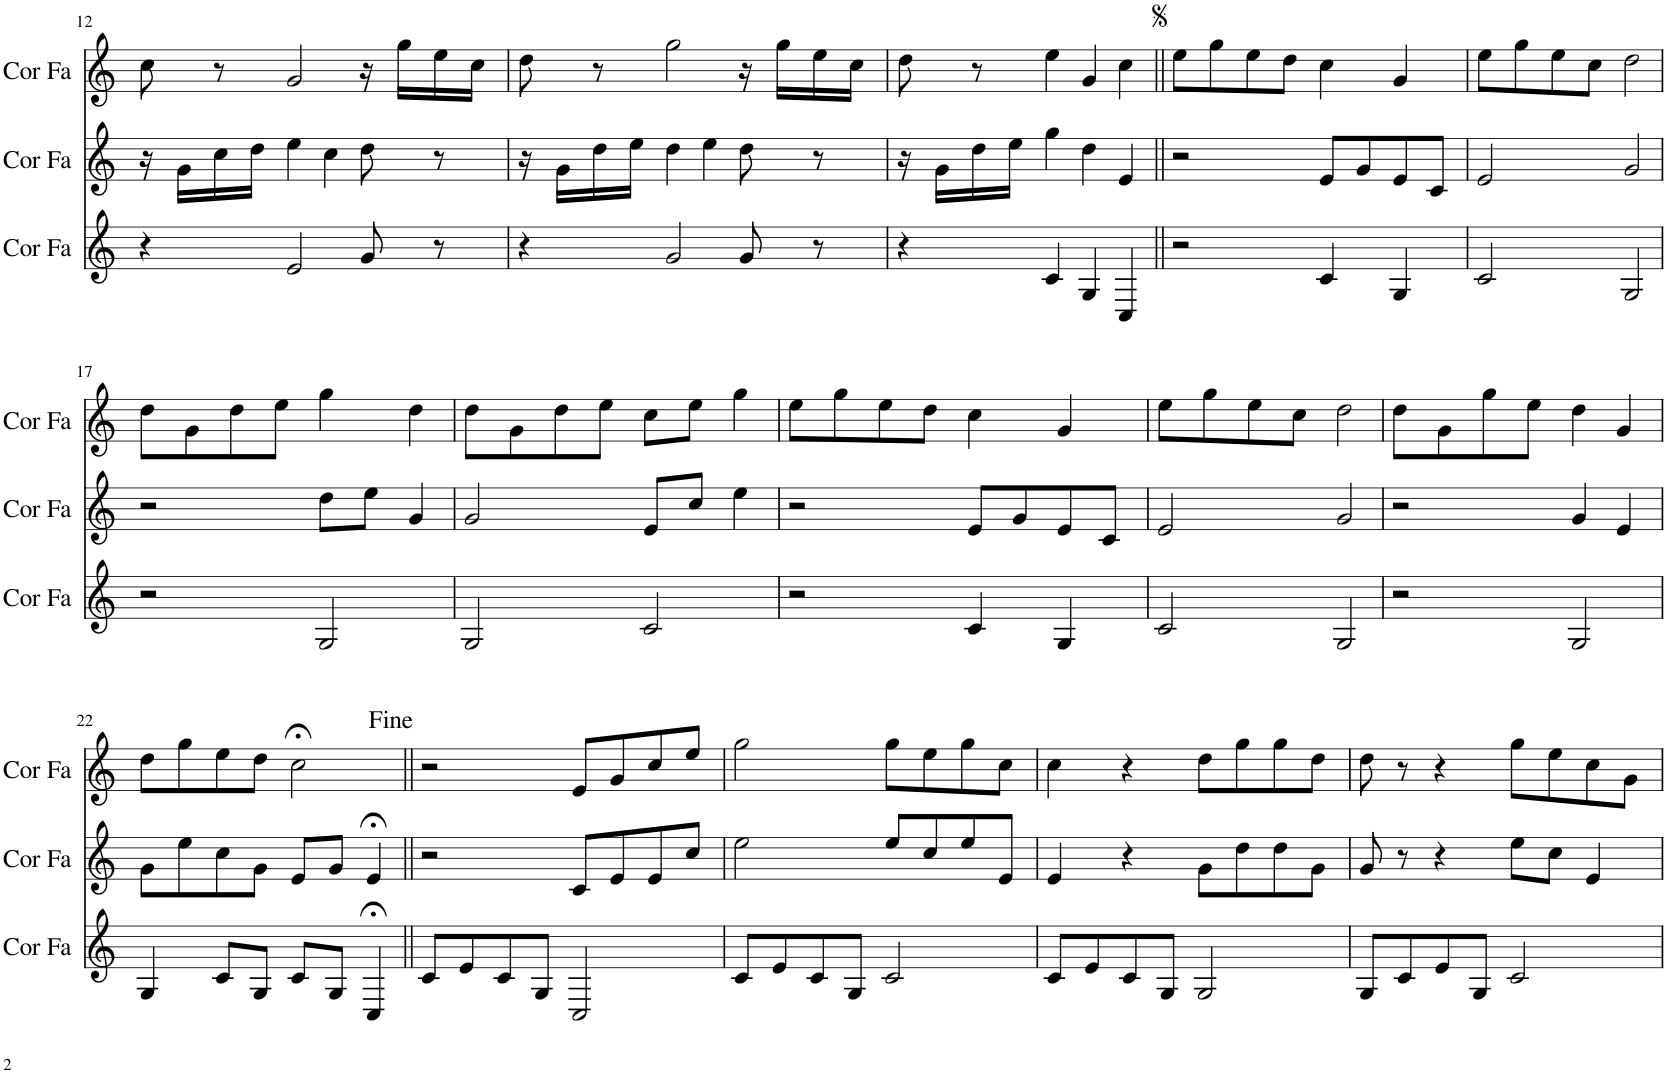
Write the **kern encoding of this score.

**kern	**kern	**kern
*part3	*part2	*part1
*staff3	*staff2	*staff1
*I"Cor en Fa	*I"Cor en Fa	*I"Cor en Fa
*I'Cor Fa	*I'Cor Fa	*I'Cor Fa
!!LO:PB:g=z
*clefG2	*clefG2	*clefG2
*Trd4c7	*Trd4c7	*Trd4c7
*k[]	*k[]	*k[]
*M4/4	*M4/4	*M4/4
=12	=12	=12
4r	16r	8cc\
.	16g\LL	.
.	16cc\	8r
.	16dd\JJ	.
2e/	4ee\	2g/
.	4cc\	.
8g/	8dd\	16r
.	.	16gg\LL
8r	8r	16ee\
.	.	16cc\JJ
=13	=13	=13
4r	16r	8dd\
.	16g\LL	.
.	16dd\	8r
.	16ee\JJ	.
2g/	4dd\	2gg\
.	4ee\	.
8g/	8dd\	16r
.	.	16gg\LL
8r	8r	16ee\
.	.	16cc\JJ
=14	=14	=14
4r	16r	8dd\
.	16g\LL	.
.	16dd\	8r
.	16ee\JJ	.
4c/	4gg\	4ee\
4G/	4dd\	4g/
4C/	4e/	4cc\
=15||	=15||	=15||
2r	2r	8ee\L
.	.	8gg\
.	.	8ee\
.	.	8dd\J
4c/	8e/L	4cc\
.	8g/	.
4G/	8e/	4g/
.	8c/J	.
=16	=16	=16
2c/	2e/	8ee\L
.	.	8gg\
.	.	8ee\
.	.	8cc\J
2G/	2g/	2dd\
!!LO:LB:g=z
=17	=17	=17
2r	2r	8dd\L
.	.	8g\
.	.	8dd\
.	.	8ee\J
2G/	8dd\L	4gg\
.	8ee\J	.
.	4g/	4dd\
=18	=18	=18
2G/	2g/	8dd\L
.	.	8g\
.	.	8dd\
.	.	8ee\J
2c/	8e/L	8cc\L
.	8cc/J	8ee\J
.	4ee\	4gg\
=19	=19	=19
2r	2r	8ee\L
.	.	8gg\
.	.	8ee\
.	.	8dd\J
4c/	8e/L	4cc\
.	8g/	.
4G/	8e/	4g/
.	8c/J	.
=20	=20	=20
2c/	2e/	8ee\L
.	.	8gg\
.	.	8ee\
.	.	8cc\J
2G/	2g/	2dd\
=21	=21	=21
2r	2r	8dd\L
.	.	8g\
.	.	8gg\
.	.	8ee\J
2G/	4g/	4dd\
.	4e/	4g/
!!LO:LB:g=z
=22	=22	=22
4G/	8g\L	8dd\L
.	8ee\	8gg\
8c/L	8cc\	8ee\
8G/J	8g\J	8dd\J
8c/L	8e/L	2cc;<\
8G/J	8g/J	.
4C;</	4e;</	.
=23||	=23||	=23||
8c/L	2r	2r
8e/	.	.
8c/	.	.
8G/J	.	.
2C/	8c/L	8e/L
.	8e/	8g/
.	8e/	8cc/
.	8cc/J	8ee/J
=24	=24	=24
8c/L	2ee\	2gg\
8e/	.	.
8c/	.	.
8G/J	.	.
2c/	8ee/L	8gg\L
.	8cc/	8ee\
.	8ee/	8gg\
.	8e/J	8cc\J
=25	=25	=25
8c/L	4e/	4cc\
8e/	.	.
8c/	4r	4r
8G/J	.	.
2G/	8g\L	8dd\L
.	8dd\	8gg\
.	8dd\	8gg\
.	8g\J	8dd\J
=26	=26	=26
8G/L	8g/	8dd\
8c/	8r	8r
8e/	4r	4r
8G/J	.	.
2c/	8ee\L	8gg\L
.	8cc\J	8ee\
.	4e/	8cc\
.	.	8g\J
=	=	=
*-	*-	*-
